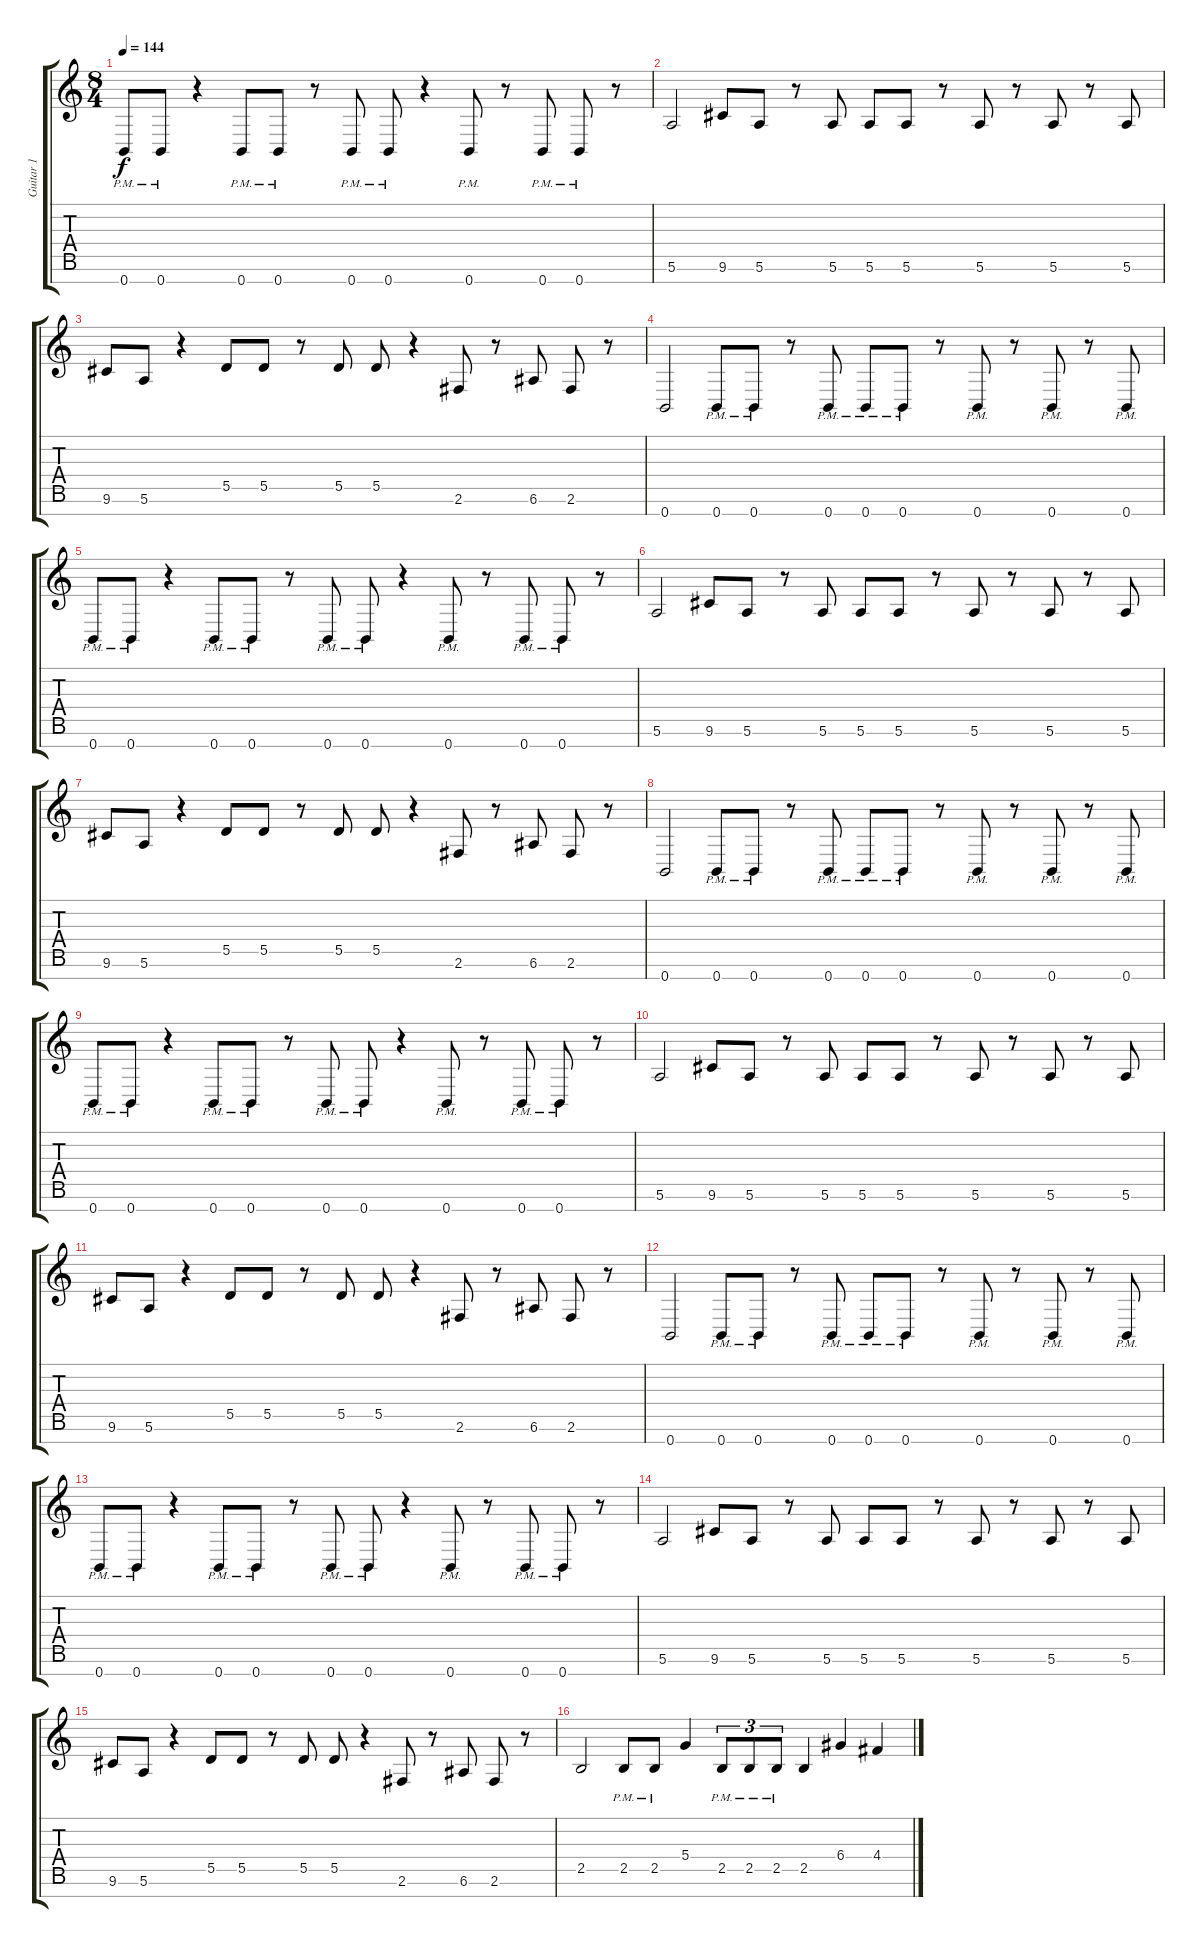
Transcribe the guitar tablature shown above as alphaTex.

\track ("Guitar 1" "Guitar 1") {instrument distortionguitar}
\staff {score tabs}
\tuning (E4 B3 G3 D3 A2 E2 B1) {hide}
\ts (8 4)
\tempo 144
\clef g2
\ks c
0.7{pm}.8{dy f} 0.7{pm}.8 r.4 0.7{pm}.8 0.7{pm}.8 r.8 0.7{pm}.8 0.7{pm}.8 r.4 0.7{pm}.8 r.8 0.7{pm}.8 0.7{pm}.8 r.8 |
5.6.2 9.6.8 5.6.8 r.8 5.6.8 5.6.8 5.6.8 r.8 5.6.8 r.8 5.6.8 r.8 5.6.8 |
9.6.8 5.6.8 r.4 5.5.8 5.5.8 r.8 5.5.8 5.5.8 r.4 2.6.8 r.8 6.6.8 2.6.8 r.8 |
0.7.2 0.7{pm}.8 0.7{pm}.8 r.8 0.7{pm}.8 0.7{pm}.8 0.7{pm}.8 r.8 0.7{pm}.8 r.8 0.7{pm}.8 r.8 0.7{pm}.8 |
0.7{pm}.8 0.7{pm}.8 r.4 0.7{pm}.8 0.7{pm}.8 r.8 0.7{pm}.8 0.7{pm}.8 r.4 0.7{pm}.8 r.8 0.7{pm}.8 0.7{pm}.8 r.8 |
5.6.2 9.6.8 5.6.8 r.8 5.6.8 5.6.8 5.6.8 r.8 5.6.8 r.8 5.6.8 r.8 5.6.8 |
9.6.8 5.6.8 r.4 5.5.8 5.5.8 r.8 5.5.8 5.5.8 r.4 2.6.8 r.8 6.6.8 2.6.8 r.8 |
0.7.2 0.7{pm}.8 0.7{pm}.8 r.8 0.7{pm}.8 0.7{pm}.8 0.7{pm}.8 r.8 0.7{pm}.8 r.8 0.7{pm}.8 r.8 0.7{pm}.8 |
0.7{pm}.8 0.7{pm}.8 r.4 0.7{pm}.8 0.7{pm}.8 r.8 0.7{pm}.8 0.7{pm}.8 r.4 0.7{pm}.8 r.8 0.7{pm}.8 0.7{pm}.8 r.8 |
5.6.2 9.6.8 5.6.8 r.8 5.6.8 5.6.8 5.6.8 r.8 5.6.8 r.8 5.6.8 r.8 5.6.8 |
9.6.8 5.6.8 r.4 5.5.8 5.5.8 r.8 5.5.8 5.5.8 r.4 2.6.8 r.8 6.6.8 2.6.8 r.8 |
0.7.2 0.7{pm}.8 0.7{pm}.8 r.8 0.7{pm}.8 0.7{pm}.8 0.7{pm}.8 r.8 0.7{pm}.8 r.8 0.7{pm}.8 r.8 0.7{pm}.8 |
0.7{pm}.8 0.7{pm}.8 r.4 0.7{pm}.8 0.7{pm}.8 r.8 0.7{pm}.8 0.7{pm}.8 r.4 0.7{pm}.8 r.8 0.7{pm}.8 0.7{pm}.8 r.8 |
5.6.2 9.6.8 5.6.8 r.8 5.6.8 5.6.8 5.6.8 r.8 5.6.8 r.8 5.6.8 r.8 5.6.8 |
9.6.8 5.6.8 r.4 5.5.8 5.5.8 r.8 5.5.8 5.5.8 r.4 2.6.8 r.8 6.6.8 2.6.8 r.8 |
2.5.2 2.5{pm}.8 2.5{pm}.8 5.4.4 2.5{pm}.8{tu (3 2)} 2.5{pm}.8{tu (3 2)} 2.5{pm}.8{tu (3 2)} 2.5.4 6.4.4 4.4.4
